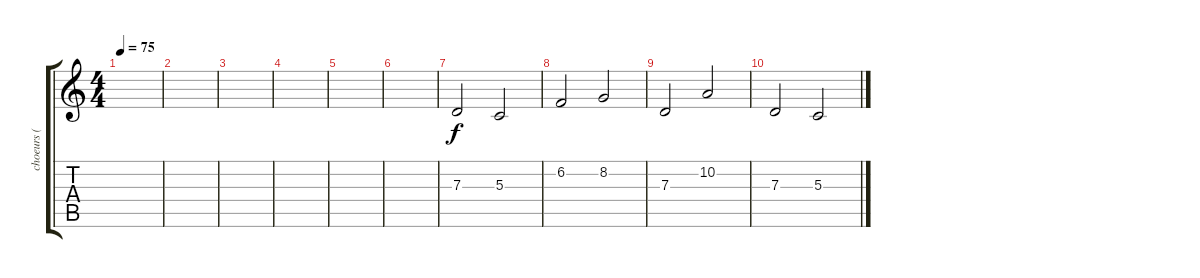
\track ("choeurs ( florian )" "choeurs ( ") {instrument choiraahs}
\staff {score tabs}
\tuning (E4 B3 G3 D3 A2 E2) {hide}
\ts (4 4)
\tempo 75
\clef g2
\ks c
|
|
|
|
|
|
7.3.2 5.3.2 |
6.2.2 8.2.2 |
7.3.2 10.2.2 |
7.3.2 5.3.2
